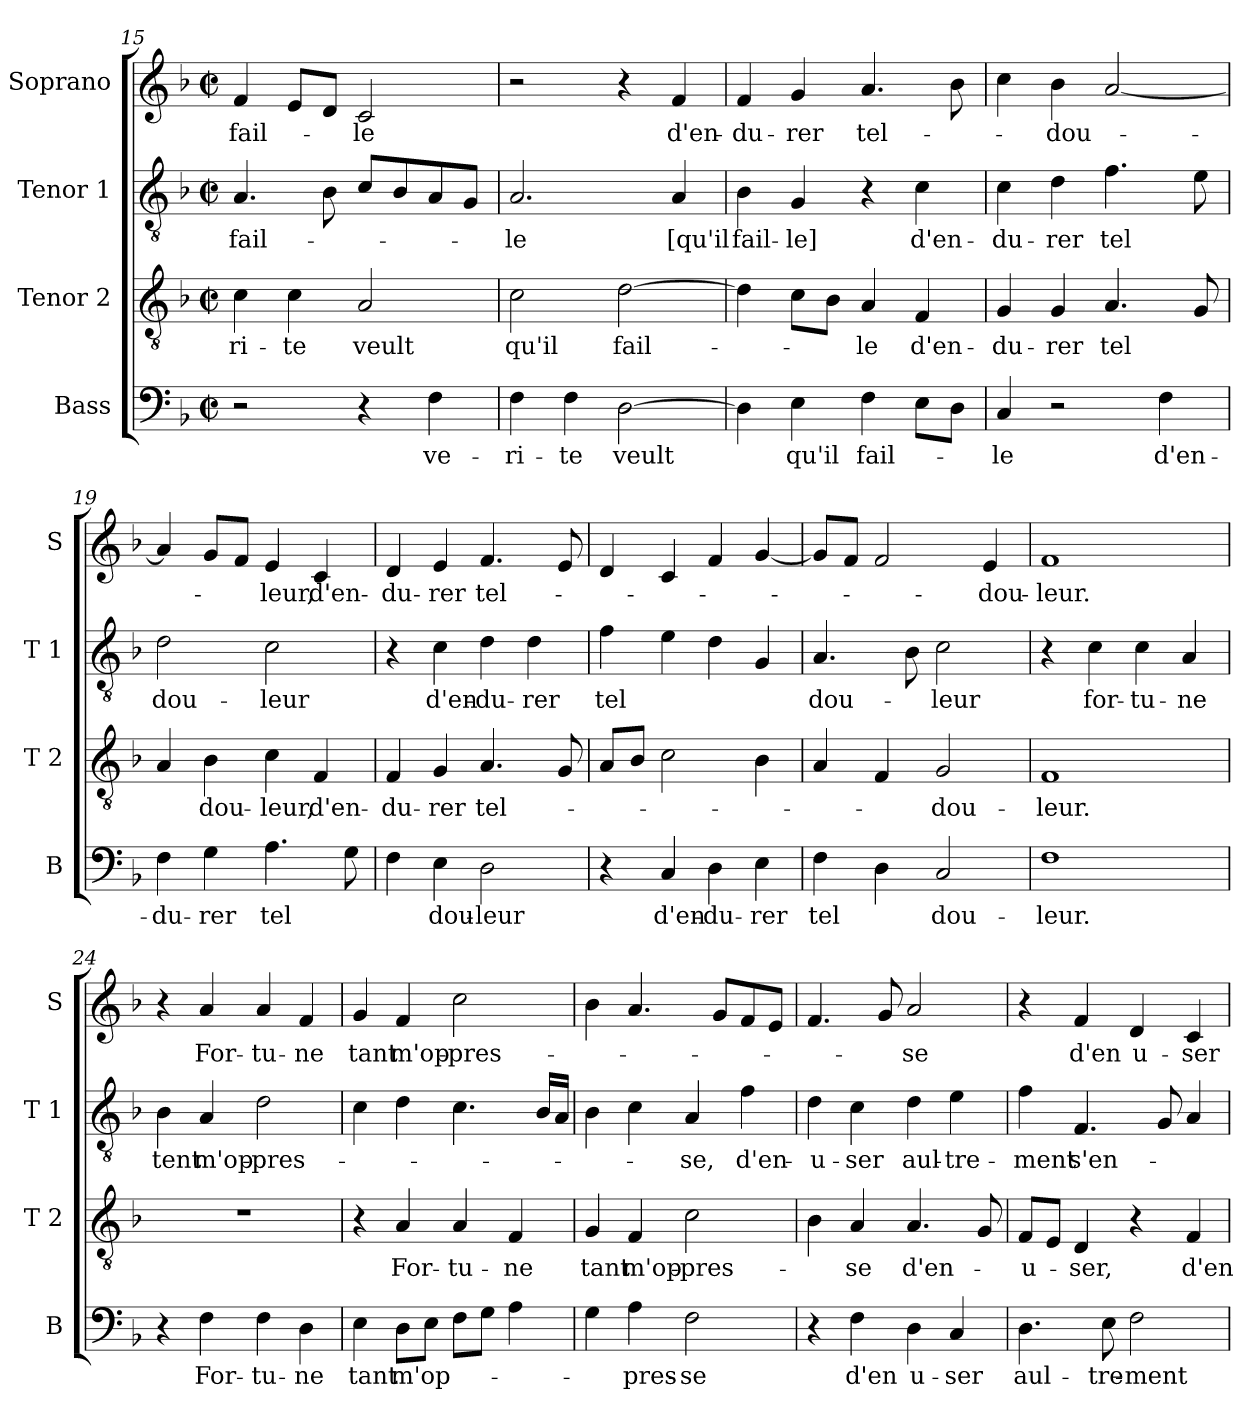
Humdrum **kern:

**kern	**text	**kern	**text	**kern	**text	**kern	**text
*part4	*part4	*part3	*part3	*part2	*part2	*part1	*part1
*staff4	*staff4	*staff3	*staff3	*staff2	*staff2	*staff1	*staff1
*I"Bass	*	*I"Tenor 2	*	*I"Tenor 1	*	*I"Soprano	*
*I'B	*	*I'T 2	*	*I'T 1	*	*I'S	*
*clefF4	*	*clefGv2	*	*clefGv2	*	*clefG2	*
*k[b-]	*	*k[b-]	*	*k[b-]	*	*k[b-]	*
*F:	*	*F:	*	*F:	*	*F:	*
*M2/2	*	*M2/2	*	*M2/2	*	*M2/2	*
*met(c|)	*	*met(c|)	*	*met(c|)	*	*met(c|)	*
=15	=15	=15	=15	=15	=15	=15	=15
2r	.	4c\	-ri-	4.A/	fail-	4f/	fail-
.	.	4c\	-te	.	.	8e/L	.
.	.	.	.	8B-\	.	8d/J	.
4r	.	2A/	veult	8c/L	.	2c/	-le
.	.	.	.	8B-/	.	.	.
4F\	ve-	.	.	8A/	.	.	.
.	.	.	.	8G/J	.	.	.
=16	=16	=16	=16	=16	=16	=16	=16
4F\	-ri-	2c\	qu'il	2.A/	-le	2r	.
4F\	-te	.	.	.	.	.	.
[2D\	veult	[2d\	fail-	.	.	4r	.
.	.	.	.	4A/	[qu'il	4f/	d'en-
=17	=17	=17	=17	=17	=17	=17	=17
4D\]	.	4d\]	.	4B-\	fail-	4f/	-du-
4E\	qu'il	8c\L	.	4G/	-le]	4g/	-rer
.	.	8B-\J	.	.	.	.	.
4F\	fail-	4A/	-le	4r	.	4.a/	tel-
8E\L	.	4F/	d'en-	4c\	d'en-	.	.
8D\J	.	.	.	.	.	8b-\	.
=18	=18	=18	=18	=18	=18	=18	=18
4C/	-le	4G/	-du-	4c\	-du-	4cc\	.
2r	.	4G/	-rer	4d\	-rer	4b-\	-dou-
.	.	4.A/	tel	4.f\	tel	[2a/	.
4F\	d'en-	.	.	.	.	.	.
.	.	8G/	.	8e\	.	.	.
!!LO:PB:g=z
=19	=19	=19	=19	=19	=19	=19	=19
4F\	-du-	4A/	.	2d\	dou-	4a/]	.
4G\	-rer	4B-\	dou-	.	.	8g/L	.
.	.	.	.	.	.	8f/J	.
4.A\	tel	4c\	-leur,	2c\	-leur	4e/	-leur,
.	.	4F/	d'en-	.	.	4c/	d'en-
8G\	.	.	.	.	.	.	.
=20	=20	=20	=20	=20	=20	=20	=20
4F\	.	4F/	-du-	4r	.	4d/	-du-
4E\	dou-	4G/	-rer	4c\	d'en-	4e/	-rer
2D\	-leur	4.A/	tel-	4d\	-du-	4.f/	tel-
.	.	.	.	4d\	-rer	.	.
.	.	8G/	.	.	.	8e/	.
=21	=21	=21	=21	=21	=21	=21	=21
4r	.	8A/L	.	4f\	tel	4d/	.
.	.	8B-/J	.	.	.	.	.
4C/	d'en-	2c\	.	4e\	.	4c/	.
4D\	-du-	.	.	4d\	.	4f/	.
4E\	-rer	4B-\	.	4G/	.	[4g/	.
=22	=22	=22	=22	=22	=22	=22	=22
4F\	tel	4A/	.	4.A/	dou-	8g/L]	.
.	.	.	.	.	.	8f/J	.
4D\	.	4F/	.	.	.	2f/	.
.	.	.	.	8B-\	.	.	.
2C/	dou-	2G/	-dou-	2c\	-leur	.	.
.	.	.	.	.	.	4e/	-dou-
=23	=23	=23	=23	=23	=23	=23	=23
1F	-leur.	1F	-leur.	4r	.	1f	-leur.
.	.	.	.	4c\	for-	.	.
.	.	.	.	4c\	-tu-	.	.
.	.	.	.	4A/	-ne	.	.
=24	=24	=24	=24	=24	=24	=24	=24
4r	.	1r	.	4B-\	tent	4r	.
4F\	For-	.	.	4A/	m'op-	4a/	For-
4F\	-tu-	.	.	2d\	-pres-	4a/	-tu-
4D\	-ne	.	.	.	.	4f/	-ne
!!LO:LB:g=z
=25	=25	=25	=25	=25	=25	=25	=25
4E\	tant	4r	.	4c\	.	4g/	tant
8D\L	m'op-	4A/	For-	4d\	.	4f/	m'op-
8E\J	.	.	.	.	.	.	.
8F\L	.	4A/	-tu-	4.c\	.	2cc\	-pres-
8G\J	.	.	.	.	.	.	.
4A\	.	4F/	-ne	.	.	.	.
.	.	.	.	16B-/LL	.	.	.
.	.	.	.	16A/JJ	.	.	.
=26	=26	=26	=26	=26	=26	=26	=26
4G\	.	4G/	tant	4B-\	.	4b-\	.
4A\	-pres-	4F/	m'op-	4c\	.	4.a/	.
2F\	-se	2c\	-pres-	4A/	-se,	.	.
.	.	.	.	.	.	8g/L	.
.	.	.	.	4f\	d'en-	8f/	.
.	.	.	.	.	.	8e/J	.
=27	=27	=27	=27	=27	=27	=27	=27
4r	.	4B-\	.	4d\	-u-	4.f/	.
4F\	d'en	4A/	-se	4c\	-ser	.	.
.	.	.	.	.	.	8g/	.
4D\	u-	4.A/	d'en-	4d\	aul-	2a/	-se
4C/	-ser	.	.	4e\	-tre-	.	.
.	.	8G/	.	.	.	.	.
=28	=28	=28	=28	=28	=28	=28	=28
4.D\	aul-	8F/L	-u-	4f\	-ment	4r	.
.	.	8E/J	.	.	.	.	.
.	.	4D/	-ser,	4.F/	s'en-	4f/	d'en
8E\	-tre-	.	.	.	.	.	.
2F\	-ment	4r	.	.	.	4d/	u-
.	.	.	.	8G/	.	.	.
.	.	4F/	d'en	4A/	.	4c/	-ser
=	=	=	=	=	=	=	=
*-	*-	*-	*-	*-	*-	*-	*-
